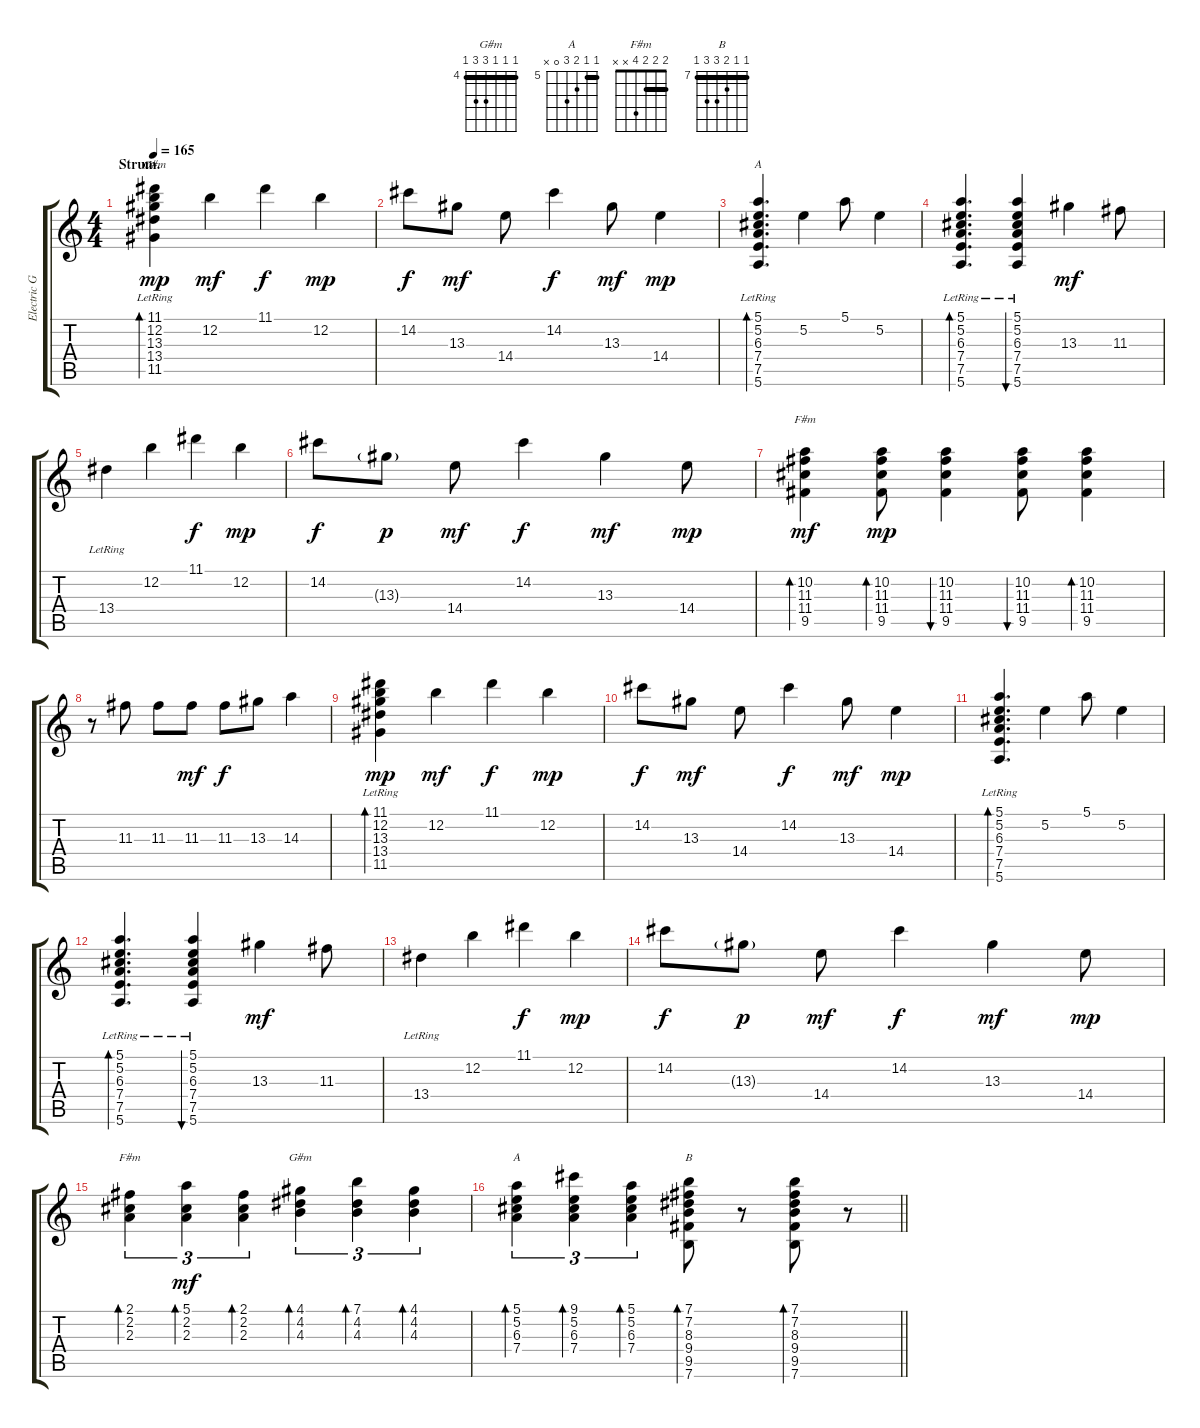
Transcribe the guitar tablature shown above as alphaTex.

\track ("Electric Guitar (Ville)" "Electric G") {instrument electricguitarjazz}
\staff {score tabs}
\tuning (E4 B3 G3 D3 A2 E2) {hide}
\chord ("G#m" 11 12 13 13 11 x) {firstfret 11 barre 11}
\chord ("A" 5 5 6 7 7 5) {firstfret 5 barre 5}
\chord ("F#m" 9 10 11 11 9 x) {firstfret 9 barre 9}
\chord ("F#m" 2 2 2 4 x x) {barre 2}
\chord ("G#m" 4 4 4 6 6 4) {firstfret 4 barre 4}
\chord ("A" 5 5 6 7 0 x) {firstfret 5 barre 5}
\chord ("B" 7 7 8 9 9 7) {firstfret 7 barre 7}
\ts (4 4)
\section ("" "Strum.")
\tempo 165
\clef g2
\ks c
(11.1{lr} 12.2{lr} 13.3{lr} 13.4{lr} 11.5{lr}).4{bd 60 ch "G#m" dy mp} 12.2.4{dy mf} 11.1.4{dy f} 12.2.4{dy mp} |
14.2.8{dy f} 13.3.8{dy mf} 14.4.8 14.2.4{dy f} 13.3.8{dy mf} 14.4.4{dy mp} |
(5.1{lr} 5.2{lr} 6.3{lr} 7.4{lr} 7.5{lr} 5.6{lr}).4{d bd 60 ch "A"} 5.2.4 5.1.8 5.2.4 |
(5.1{lr} 5.2{lr} 6.3{lr} 7.4{lr} 7.5{lr} 5.6{lr}).4{d bd 60} (5.1{lr} 5.2{lr} 6.3{lr} 7.4{lr} 7.5{lr} 5.6{lr}).4{bu 60} 13.3.4{dy mf} 11.3.8 |
13.4{lr}.4 12.2.4 11.1.4{dy f} 12.2.4{dy mp} |
14.2.8{dy f} 13.3{g}.8{dy p} 14.4.8{dy mf} 14.2.4{dy f} 13.3.4{dy mf} 14.4.8{dy mp} |
(10.2 11.3 11.4 9.5).4{bd 60 ch "F#m" dy mf} (10.2 11.3 11.4 9.5).8{bd 60 dy mp} (10.2 11.3 11.4 9.5).4{bu 60} (10.2 11.3 11.4 9.5).8{bu 60} (10.2 11.3 11.4 9.5).4{bd 60} |
r.8 11.3.8 11.3.8 11.3.8{dy mf} 11.3.8{dy f} 13.3.8 14.3.4 |
(11.1{lr} 12.2{lr} 13.3{lr} 13.4{lr} 11.5{lr}).4{bd 60 dy mp} 12.2.4{dy mf} 11.1.4{dy f} 12.2.4{dy mp} |
14.2.8{dy f} 13.3.8{dy mf} 14.4.8 14.2.4{dy f} 13.3.8{dy mf} 14.4.4{dy mp} |
(5.1{lr} 5.2{lr} 6.3{lr} 7.4{lr} 7.5{lr} 5.6{lr}).4{d bd 60} 5.2.4 5.1.8 5.2.4 |
(5.1{lr} 5.2{lr} 6.3{lr} 7.4{lr} 7.5{lr} 5.6{lr}).4{d bd 60} (5.1{lr} 5.2{lr} 6.3{lr} 7.4{lr} 7.5{lr} 5.6{lr}).4{bu 60} 13.3.4{dy mf} 11.3.8 |
13.4{lr}.4 12.2.4 11.1.4{dy f} 12.2.4{dy mp} |
14.2.8{dy f} 13.3{g}.8{dy p} 14.4.8{dy mf} 14.2.4{dy f} 13.3.4{dy mf} 14.4.8{dy mp} |
(2.1 2.2 2.3).4{tu (3 2) bd 60 ch "F#m"} (5.1 2.2 2.3).4{tu (3 2) bd 60 dy mf} (2.1 2.2 2.3).4{tu (3 2) bd 60} (4.1 4.2 4.3).4{tu (3 2) bd 60 ch "G#m"} (7.1 4.2 4.3).4{tu (3 2) bd 60} (4.1 4.2 4.3).4{tu (3 2) bd 60} |
\barLineRight lightlight
(5.1 5.2 6.3 7.4).4{tu (3 2) bd 60 ch "A"} (9.1 5.2 6.3 7.4).4{tu (3 2) bd 60} (5.1 5.2 6.3 7.4).4{tu (3 2) bd 60} (7.1 7.2 8.3 9.4 9.5 7.6).8{bd 60 ch "B"} r.8 (7.1 7.2 8.3 9.4 9.5 7.6).8{bd 60} r.8
